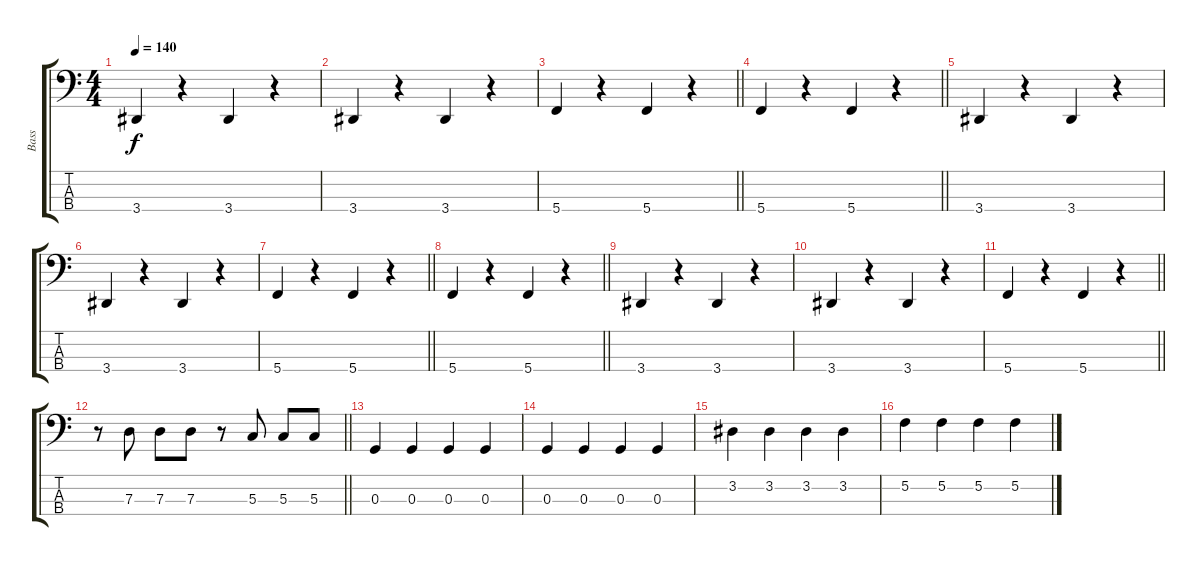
\track ("Bass" "Bass") {instrument electricbasspick}
\staff {score tabs}
\tuning (F2 C2 G1 C1) {hide}
\ts (4 4)
\tempo 140
\clef f4
\ks c
3.4.4{dy f} r.4 3.4.4 r.4 |
3.4.4 r.4 3.4.4 r.4 |
\barLineRight lightlight
5.4.4 r.4 5.4.4 r.4 |
\barLineRight lightlight
5.4.4 r.4 5.4.4 r.4 |
3.4.4 r.4 3.4.4 r.4 |
3.4.4 r.4 3.4.4 r.4 |
\barLineRight lightlight
5.4.4 r.4 5.4.4 r.4 |
\barLineRight lightlight
5.4.4 r.4 5.4.4 r.4 |
3.4.4 r.4 3.4.4 r.4 |
3.4.4 r.4 3.4.4 r.4 |
\barLineRight lightlight
5.4.4 r.4 5.4.4 r.4 |
\barLineRight lightlight
r.8 7.3.8 7.3.8 7.3.8 r.8 5.3.8 5.3.8 5.3.8 |
0.3.4 0.3.4 0.3.4 0.3.4 |
0.3.4 0.3.4 0.3.4 0.3.4 |
3.2.4 3.2.4 3.2.4 3.2.4 |
5.2.4 5.2.4 5.2.4 5.2.4
